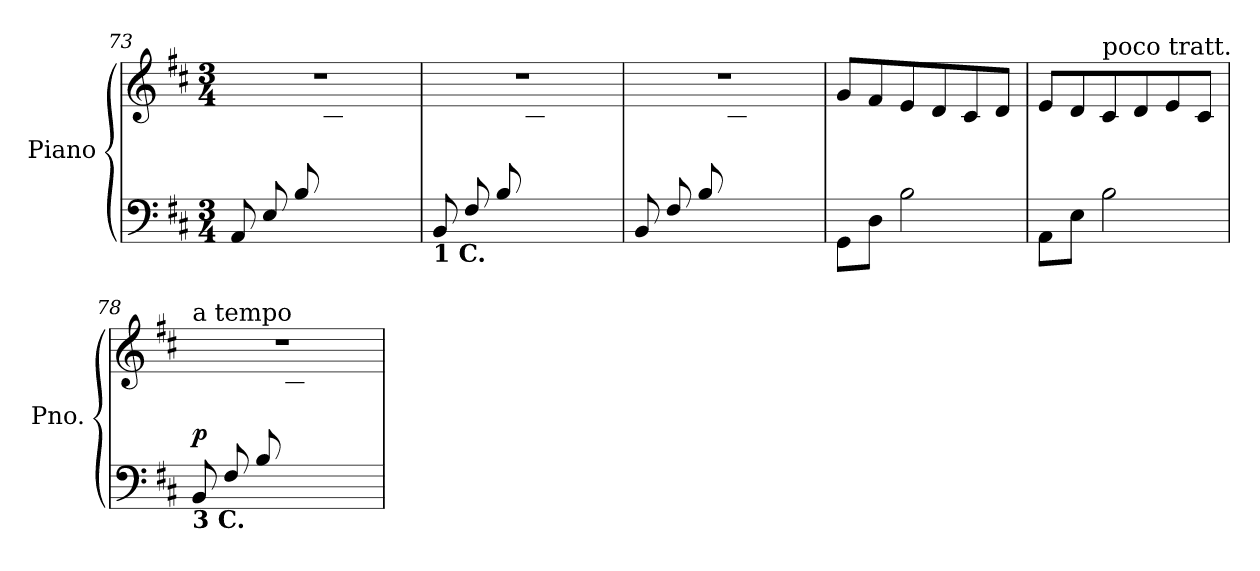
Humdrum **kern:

**kern	**kern	**dynam
*part1	*part1	*part1
*staff2	*staff1	*staff1/2
*I"Piano	*	*
*I'Pno.	*	*
*clefF4	*clefG2	*
*k[f#c#]	*k[f#c#]	*
*M3/4	*M3/4	*
=73	=73	=73
*	*^	*
(>8AA/L	2.r	4.ryy	.
8E/	.	.	.
8B/	.	.	.
4.ryy	.	8c#\	.
.	.	8d\	.
.	.	8f#\J)	.
!!LO:LB:g=z	!!
=74	=74	=74	=74
!LO:TX:b:B:t=1 C.	!	!	!
!	!	!	!LO:DY:b
(>8BB/L	2.r	4.ryy	other-dynamics
8F#/	.	.	.
8B/	.	.	.
4.ryy	.	8c#\	.
.	.	8d\	.
.	.	8f#\J)	.
=75	=75	=75	=75
(>8BB/L	2.r	4.ryy	.
8F#/	.	.	.
8B/	.	.	.
4.ryy	.	8c#\	.
.	.	8d\	.
.	.	8f#\J	.
*	*v	*v	*
=76	=76	=76
8GG\L	8g/L	.
8D\J	8f#/	.
2B\	8e/	.
.	8d/	.
.	8c#/	.
.	8d/J	.
=77	=77	=77
8AA\L	8e/L	.
8E\J	8d/	.
!	!LO:TX:a:t=poco tratt.	!
2B\	8c#/	.
.	8d/	.
.	8e/	.
.	8c#/J)	.
!!LO:LB:g=z
=78	=78	=78
*	*^	*
!	!LO:TX:a:t=a tempo	!	!
!LO:TX:b:B:t=3 C.	!	!	!
!	!	!	!LO:DY:b
(>8BB/L	2.r	4.ryy	p
8F#/	.	.	.
8B/	.	.	.
4.ryy	.	8c#\	.
.	.	8d\	.
.	.	8f#\J)	.
*	*v	*v	*
=	=	=
*-	*-	*-
